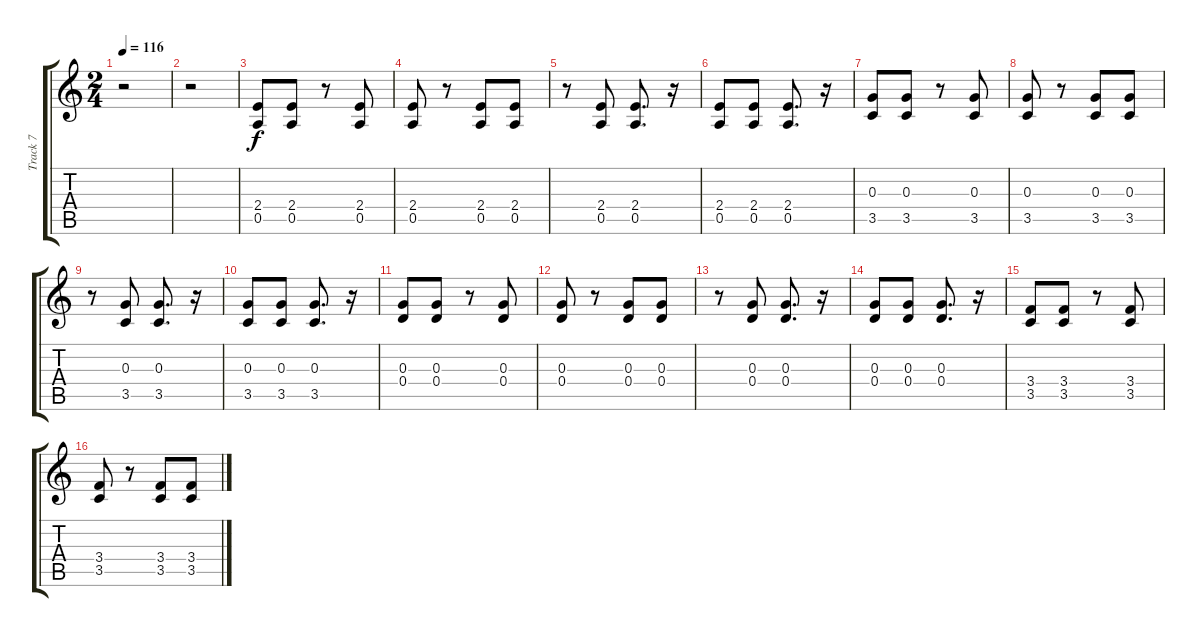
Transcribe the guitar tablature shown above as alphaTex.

\track ("Track 7" "Track 7") {instrument distortionguitar}
\staff {score tabs}
\tuning (E4 B3 G3 D3 A2 E2) {hide}
\ts (2 4)
\tempo 116
\clef g2
\ks c
r.2{dy f} |
r.2 |
(2.4 0.5).8 (2.4 0.5).8 r.8 (2.4 0.5).8 |
(2.4 0.5).8 r.8 (2.4 0.5).8 (2.4 0.5).8 |
r.8 (2.4 0.5).8 (2.4 0.5).8{d} r.16 |
(2.4 0.5).8 (2.4 0.5).8 (2.4 0.5).8{d} r.16 |
(0.3 3.5).8 (0.3 3.5).8 r.8 (0.3 3.5).8 |
(0.3 3.5).8 r.8 (0.3 3.5).8 (0.3 3.5).8 |
r.8 (0.3 3.5).8 (0.3 3.5).8{d} r.16 |
(0.3 3.5).8 (0.3 3.5).8 (0.3 3.5).8{d} r.16 |
(0.3 0.4).8 (0.3 0.4).8 r.8 (0.3 0.4).8 |
(0.3 0.4).8 r.8 (0.3 0.4).8 (0.3 0.4).8 |
r.8 (0.3 0.4).8 (0.3 0.4).8{d} r.16 |
(0.3 0.4).8 (0.3 0.4).8 (0.3 0.4).8{d} r.16 |
(3.4 3.5).8 (3.4 3.5).8 r.8 (3.4 3.5).8 |
(3.4 3.5).8 r.8 (3.4 3.5).8 (3.4 3.5).8
